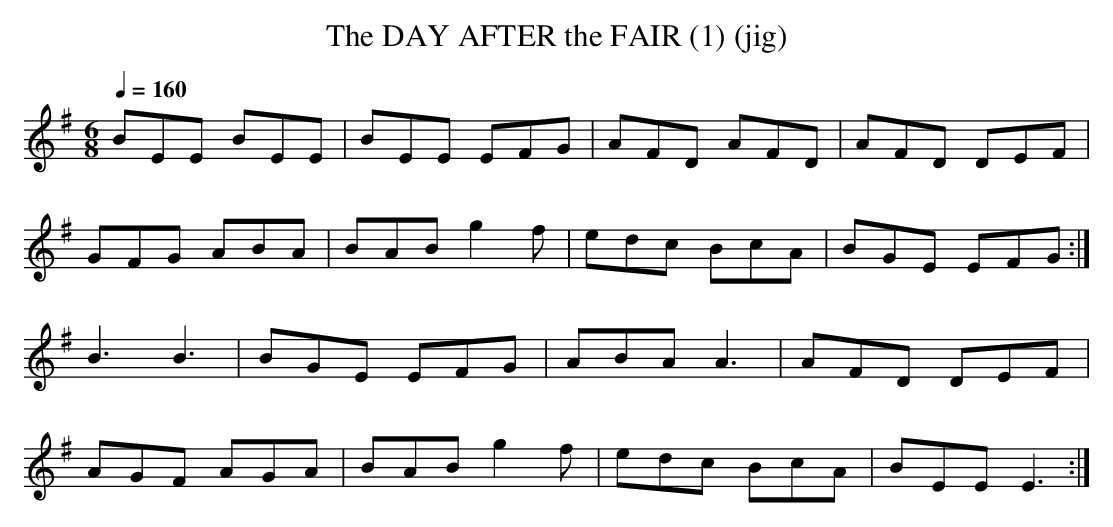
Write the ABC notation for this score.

X:1
T:DAY AFTER the FAIR (1) (jig), The
M:6/8
Q:1/4=160
K:Em
BEE BEE|BEE EFG|AFD AFD|AFD DEF|
GFG ABA|BAB g2f|edc BcA|BGE EFG:|
B3 B3|BGE EFG|ABA A3|AFD DEF|
AGF AGA|BAB g2f|edc BcA|BEE E3:|
